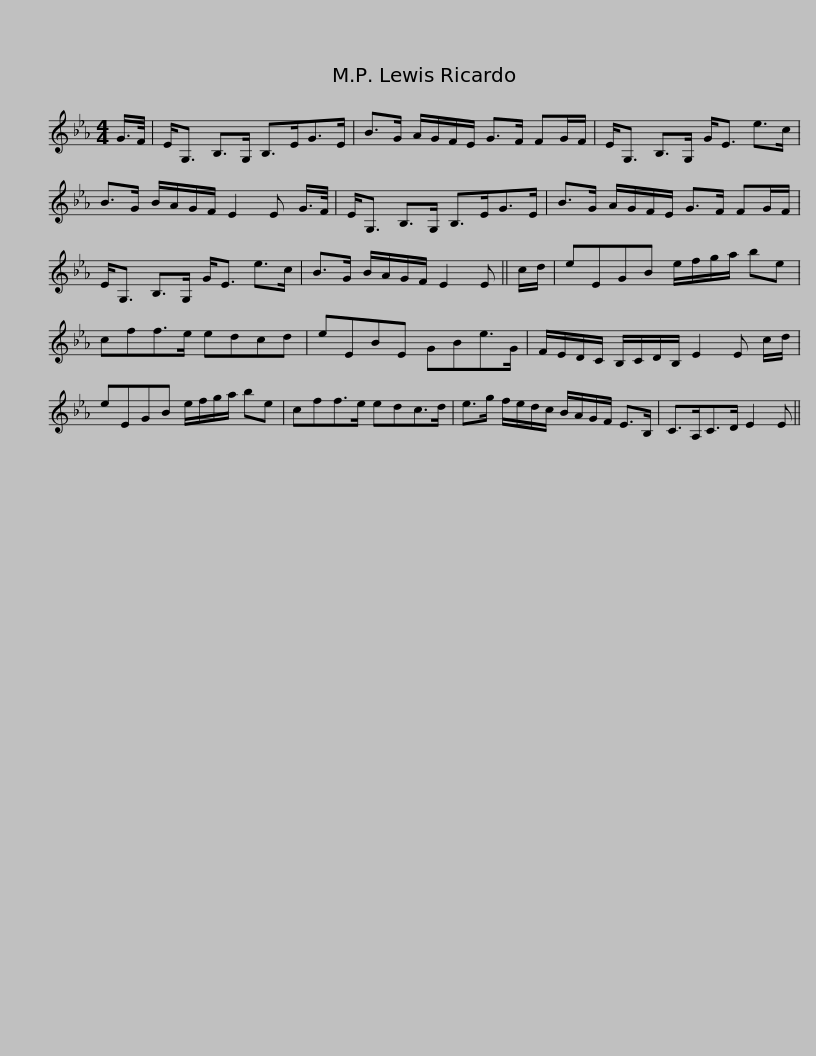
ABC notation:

X:1
L:1/8
M:4/4
I:linebreak $
K:Eb
V:1 treble
V:1
 G/>F/ | E<G, B,>G, B,>EG>E | B>G A/G/F/E/ G>F FG/F/ | E<G, B,>G, G<E e>c |$ B>G B/A/G/F/ E2 E G/>F/ | %5
 E<G, B,>G, B,>EG>E | B>G A/G/F/E/ G>F FG/F/ | E<G, B,>G, G<E e>c |$ B>G B/A/G/F/ E2 E || c/d/ | %10
 eEGB e/f/g/a/ be | cff>e edcd | eEBE GBe>G |$ F/E/D/C/ B,/C/D/B,/ E2 E c/d/ | eEGB e/f/g/a/ be | %15
 cff>e edc>d | e>g f/e/d/c/ B/A/G/F/ E>B, |$ C>A,C>D E2 E || %18
